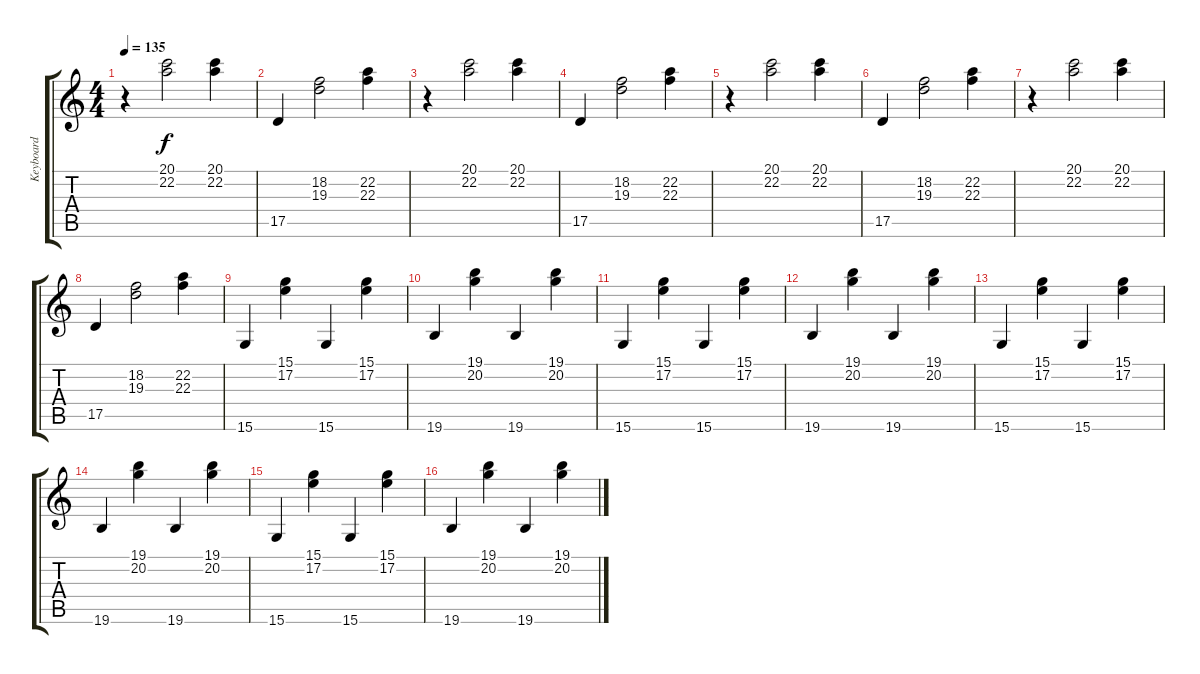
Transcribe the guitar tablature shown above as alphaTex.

\track ("Keyboard" "Keyboard") {instrument pad1newage}
\staff {score tabs}
\tuning (E4 B3 G3 D3 A2 E2) {hide}
\ts (4 4)
\tempo 135
\clef g2
\ks c
r.4{dy f} (20.1 22.2).2 (20.1 22.2).4 |
17.5.4 (18.2 19.3).2 (22.2 22.3).4 |
r.4 (20.1 22.2).2 (20.1 22.2).4 |
17.5.4 (18.2 19.3).2 (22.2 22.3).4 |
r.4 (20.1 22.2).2 (20.1 22.2).4 |
17.5.4 (18.2 19.3).2 (22.2 22.3).4 |
r.4 (20.1 22.2).2 (20.1 22.2).4 |
17.5.4 (18.2 19.3).2 (22.2 22.3).4 |
15.6.4{volume 12} (15.1 17.2).4 15.6.4 (15.1 17.2).4 |
19.6.4 (19.1 20.2).4 19.6.4 (19.1 20.2).4 |
15.6.4 (15.1 17.2).4 15.6.4 (15.1 17.2).4 |
19.6.4 (19.1 20.2).4 19.6.4 (19.1 20.2).4 |
15.6.4 (15.1 17.2).4 15.6.4 (15.1 17.2).4 |
19.6.4 (19.1 20.2).4 19.6.4 (19.1 20.2).4 |
15.6.4 (15.1 17.2).4 15.6.4 (15.1 17.2).4 |
19.6.4 (19.1 20.2).4 19.6.4 (19.1 20.2).4
